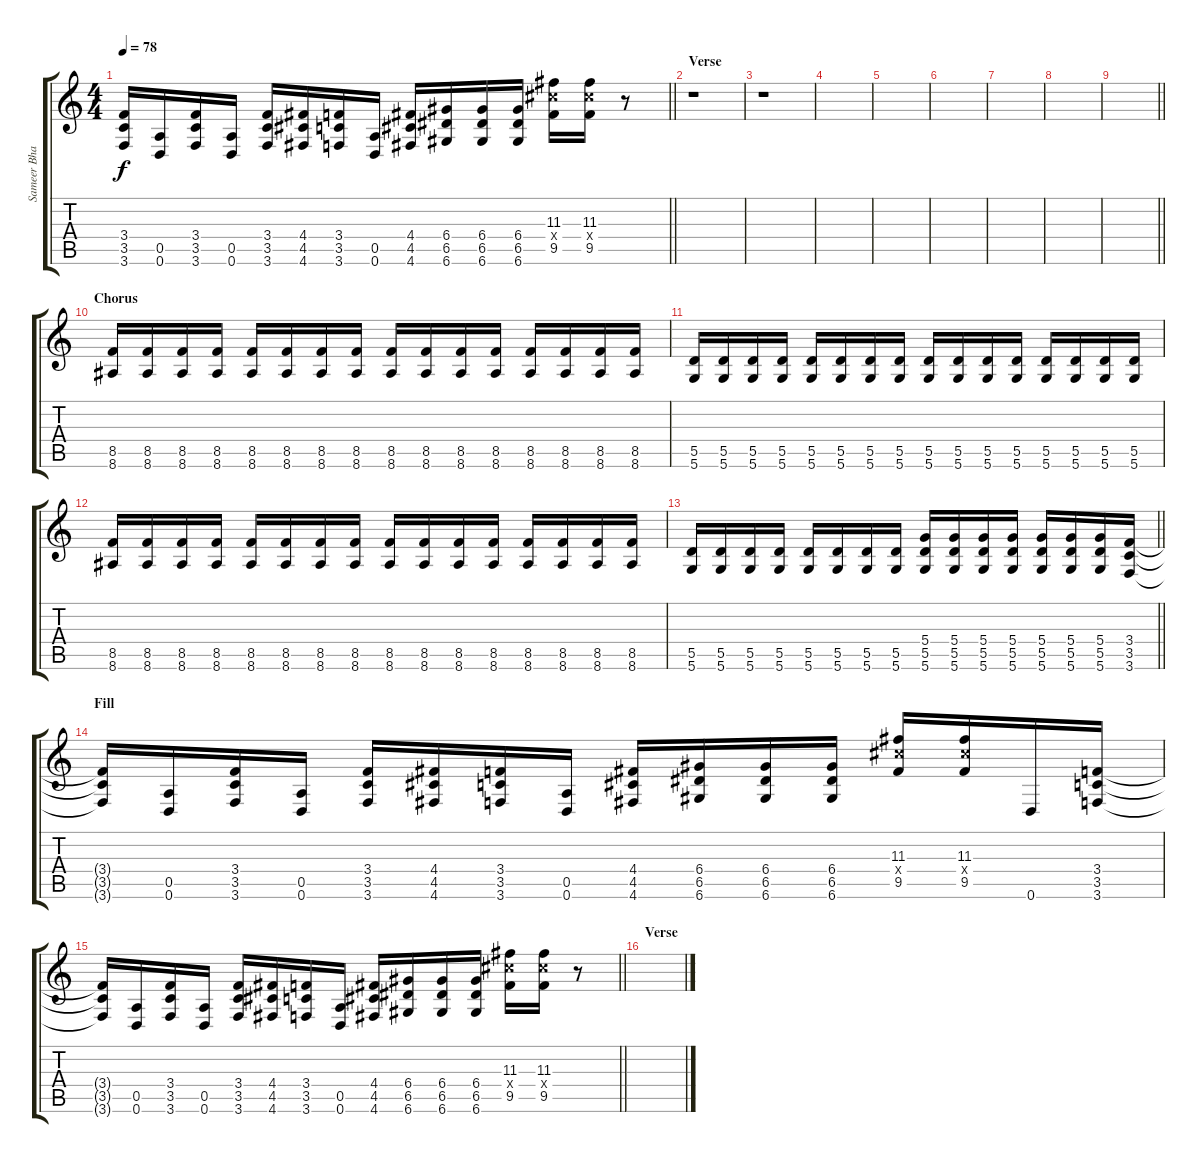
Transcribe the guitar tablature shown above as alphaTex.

\track ("Sameer Bhattacharya" "Sameer Bha") {instrument distortionguitar}
\staff {score tabs}
\tuning (E4 B3 G3 D3 A2 D2) {hide}
\ts (4 4)
\tempo 78
\clef g2
\barLineRight lightlight
\ks c
(3.4{t} 3.5{t} 3.6{t}).16{dy f} (0.5 0.6).16 (3.4 3.5 3.6).16 (0.5 0.6).16 (3.4 3.5 3.6).16 (4.4 4.5 4.6).16 (3.4 3.5 3.6).16 (0.5 0.6).16 (4.4 4.5 4.6).16 (6.4 6.5 6.6).16 (6.4 6.5 6.6).16 (6.4 6.5 6.6).16 (11.3 11.4{x} 9.5).16 (11.3 11.4{x} 9.5).16 r.8 |
\section ("" "Verse")
r.1 |
r.1 |
|
|
|
|
|
\barLineRight lightlight
|
\section ("" "Chorus")
(8.5 8.6).16 (8.5 8.6).16 (8.5 8.6).16 (8.5 8.6).16 (8.5 8.6).16 (8.5 8.6).16 (8.5 8.6).16 (8.5 8.6).16 (8.5 8.6).16 (8.5 8.6).16 (8.5 8.6).16 (8.5 8.6).16 (8.5 8.6).16 (8.5 8.6).16 (8.5 8.6).16 (8.5 8.6).16 |
(5.5 5.6).16 (5.5 5.6).16 (5.5 5.6).16 (5.5 5.6).16 (5.5 5.6).16 (5.5 5.6).16 (5.5 5.6).16 (5.5 5.6).16 (5.5 5.6).16 (5.5 5.6).16 (5.5 5.6).16 (5.5 5.6).16 (5.5 5.6).16 (5.5 5.6).16 (5.5 5.6).16 (5.5 5.6).16 |
(8.5 8.6).16 (8.5 8.6).16 (8.5 8.6).16 (8.5 8.6).16 (8.5 8.6).16 (8.5 8.6).16 (8.5 8.6).16 (8.5 8.6).16 (8.5 8.6).16 (8.5 8.6).16 (8.5 8.6).16 (8.5 8.6).16 (8.5 8.6).16 (8.5 8.6).16 (8.5 8.6).16 (8.5 8.6).16 |
\barLineRight lightlight
(5.5 5.6).16 (5.5 5.6).16 (5.5 5.6).16 (5.5 5.6).16 (5.5 5.6).16 (5.5 5.6).16 (5.5 5.6).16 (5.5 5.6).16 (5.4 5.5 5.6).16 (5.4 5.5 5.6).16 (5.4 5.5 5.6).16 (5.4 5.5 5.6).16 (5.4 5.5 5.6).16 (5.4 5.5 5.6).16 (5.4 5.5 5.6).16 (3.4 3.5 3.6).16 |
\section ("" "Fill")
(3.4{t} 3.5{t} 3.6{t}).16 (0.5 0.6).16 (3.4 3.5 3.6).16 (0.5 0.6).16 (3.4 3.5 3.6).16 (4.4 4.5 4.6).16 (3.4 3.5 3.6).16 (0.5 0.6).16 (4.4 4.5 4.6).16 (6.4 6.5 6.6).16 (6.4 6.5 6.6).16 (6.4 6.5 6.6).16 (11.3 11.4{x} 9.5).16 (11.3 11.4{x} 9.5).16 0.6.16 (3.4 3.5 3.6).16 |
\barLineRight lightlight
(3.4{t} 3.5{t} 3.6{t}).16 (0.5 0.6).16 (3.4 3.5 3.6).16 (0.5 0.6).16 (3.4 3.5 3.6).16 (4.4 4.5 4.6).16 (3.4 3.5 3.6).16 (0.5 0.6).16 (4.4 4.5 4.6).16 (6.4 6.5 6.6).16 (6.4 6.5 6.6).16 (6.4 6.5 6.6).16 (11.3 11.4{x} 9.5).16 (11.3 11.4{x} 9.5).16 r.8 |
\section ("" "Verse")
